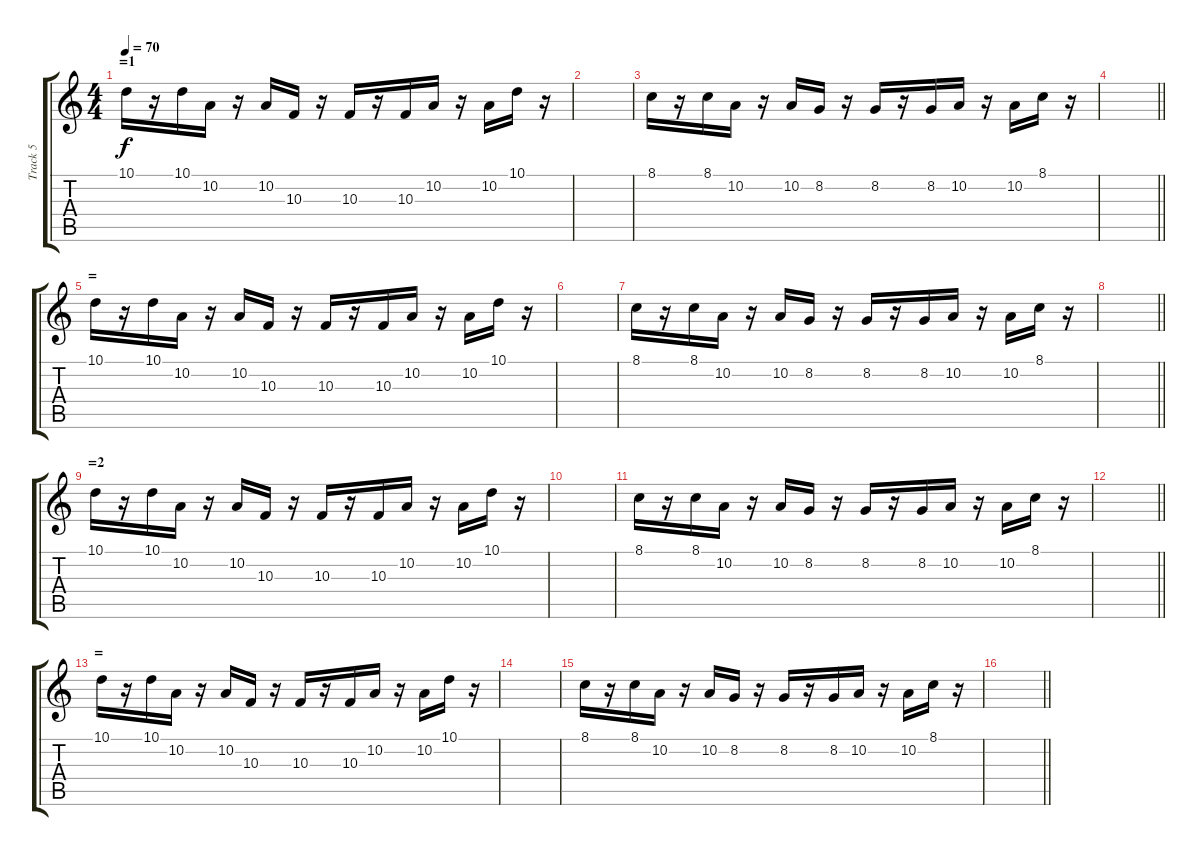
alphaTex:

\track ("Track 5" "Track 5") {instrument fx1rain}
\staff {score tabs}
\tuning (E4 B3 G3 D3 A2 E2) {hide}
\ts (4 4)
\section ("" "=1")
\tempo 70
\clef g2
\ks c
10.1.16{dy f} r.16 10.1.16 10.2.16 r.16 10.2.16 10.3.16 r.16 10.3.16 r.16 10.3.16 10.2.16 r.16 10.2.16 10.1.16 r.16 |
|
8.1.16 r.16 8.1.16 10.2.16 r.16 10.2.16 8.2.16 r.16 8.2.16 r.16 8.2.16 10.2.16 r.16 10.2.16 8.1.16 r.16 |
\barLineRight lightlight
|
\section ("" "=")
10.1.16 r.16 10.1.16 10.2.16 r.16 10.2.16 10.3.16 r.16 10.3.16 r.16 10.3.16 10.2.16 r.16 10.2.16 10.1.16 r.16 |
|
8.1.16 r.16 8.1.16 10.2.16 r.16 10.2.16 8.2.16 r.16 8.2.16 r.16 8.2.16 10.2.16 r.16 10.2.16 8.1.16 r.16 |
\barLineRight lightlight
|
\section ("" "=2")
10.1.16 r.16 10.1.16 10.2.16 r.16 10.2.16 10.3.16 r.16 10.3.16 r.16 10.3.16 10.2.16 r.16 10.2.16 10.1.16 r.16 |
|
8.1.16 r.16 8.1.16 10.2.16 r.16 10.2.16 8.2.16 r.16 8.2.16 r.16 8.2.16 10.2.16 r.16 10.2.16 8.1.16 r.16 |
\barLineRight lightlight
|
\section ("" "=")
10.1.16 r.16 10.1.16 10.2.16 r.16 10.2.16 10.3.16 r.16 10.3.16 r.16 10.3.16 10.2.16 r.16 10.2.16 10.1.16 r.16 |
|
8.1.16 r.16 8.1.16 10.2.16 r.16 10.2.16 8.2.16 r.16 8.2.16 r.16 8.2.16 10.2.16 r.16 10.2.16 8.1.16 r.16 |
\barLineRight lightlight
